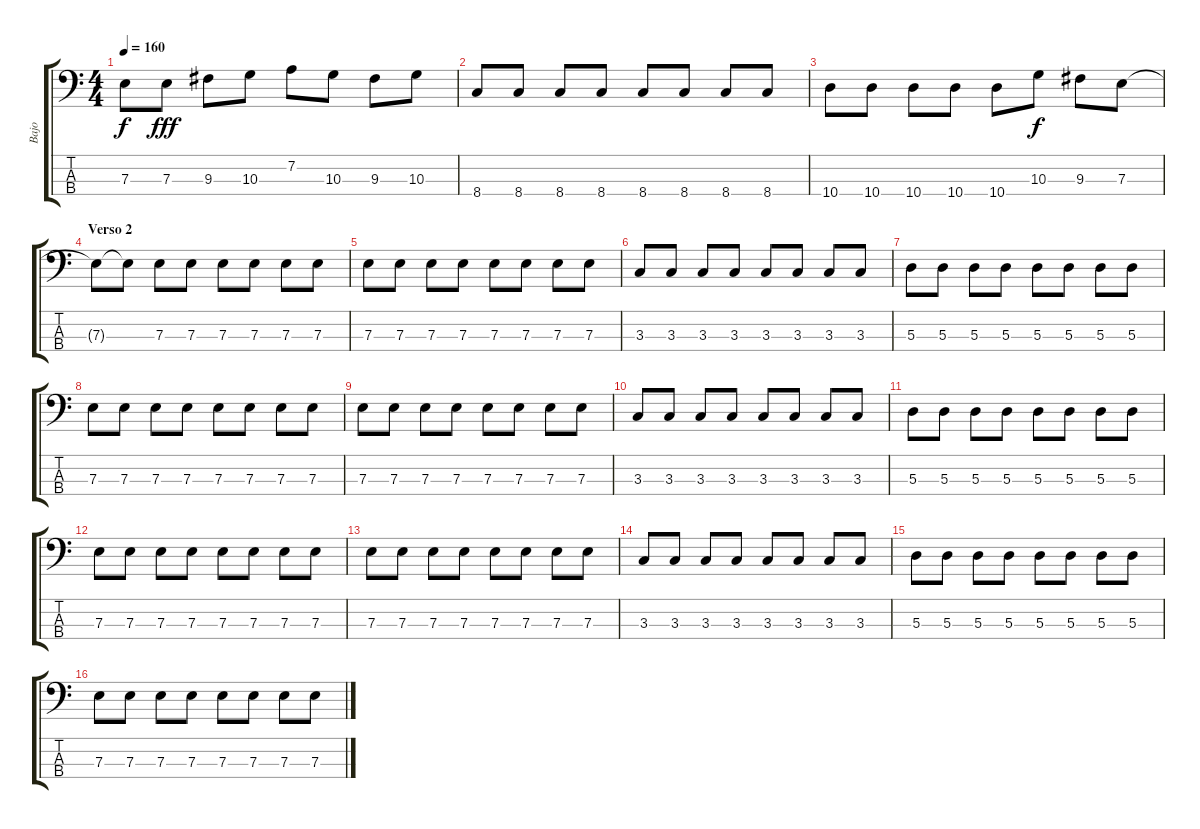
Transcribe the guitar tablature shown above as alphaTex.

\track ("Bajo" "Bajo") {instrument electricbassfinger}
\staff {score tabs}
\tuning (G2 D2 A1 E1) {hide}
\ts (4 4)
\tempo 160
\clef f4
\ks c
7.3{t}.8{dy f} 7.3.8{dy fff} 9.3.8 10.3.8 7.2.8 10.3.8 9.3.8 10.3.8 |
8.4.8 8.4.8 8.4.8 8.4.8 8.4.8 8.4.8 8.4.8 8.4.8 |
10.4.8 10.4.8 10.4.8 10.4.8 10.4.8 10.3.8{dy f} 9.3.8 7.3.8 |
\section ("" "Verso 2")
7.3{t}.8 7.3{t}.8 7.3.8 7.3.8 7.3.8 7.3.8 7.3.8 7.3.8 |
7.3.8 7.3.8 7.3.8 7.3.8 7.3.8 7.3.8 7.3.8 7.3.8 |
3.3.8 3.3.8 3.3.8 3.3.8 3.3.8 3.3.8 3.3.8 3.3.8 |
5.3.8 5.3.8 5.3.8 5.3.8 5.3.8 5.3.8 5.3.8 5.3.8 |
7.3.8 7.3.8 7.3.8 7.3.8 7.3.8 7.3.8 7.3.8 7.3.8 |
7.3.8 7.3.8 7.3.8 7.3.8 7.3.8 7.3.8 7.3.8 7.3.8 |
3.3.8 3.3.8 3.3.8 3.3.8 3.3.8 3.3.8 3.3.8 3.3.8 |
5.3.8 5.3.8 5.3.8 5.3.8 5.3.8 5.3.8 5.3.8 5.3.8 |
7.3.8 7.3.8 7.3.8 7.3.8 7.3.8 7.3.8 7.3.8 7.3.8 |
7.3.8 7.3.8 7.3.8 7.3.8 7.3.8 7.3.8 7.3.8 7.3.8 |
3.3.8 3.3.8 3.3.8 3.3.8 3.3.8 3.3.8 3.3.8 3.3.8 |
5.3.8 5.3.8 5.3.8 5.3.8 5.3.8 5.3.8 5.3.8 5.3.8 |
7.3.8 7.3.8 7.3.8 7.3.8 7.3.8 7.3.8 7.3.8 7.3.8
